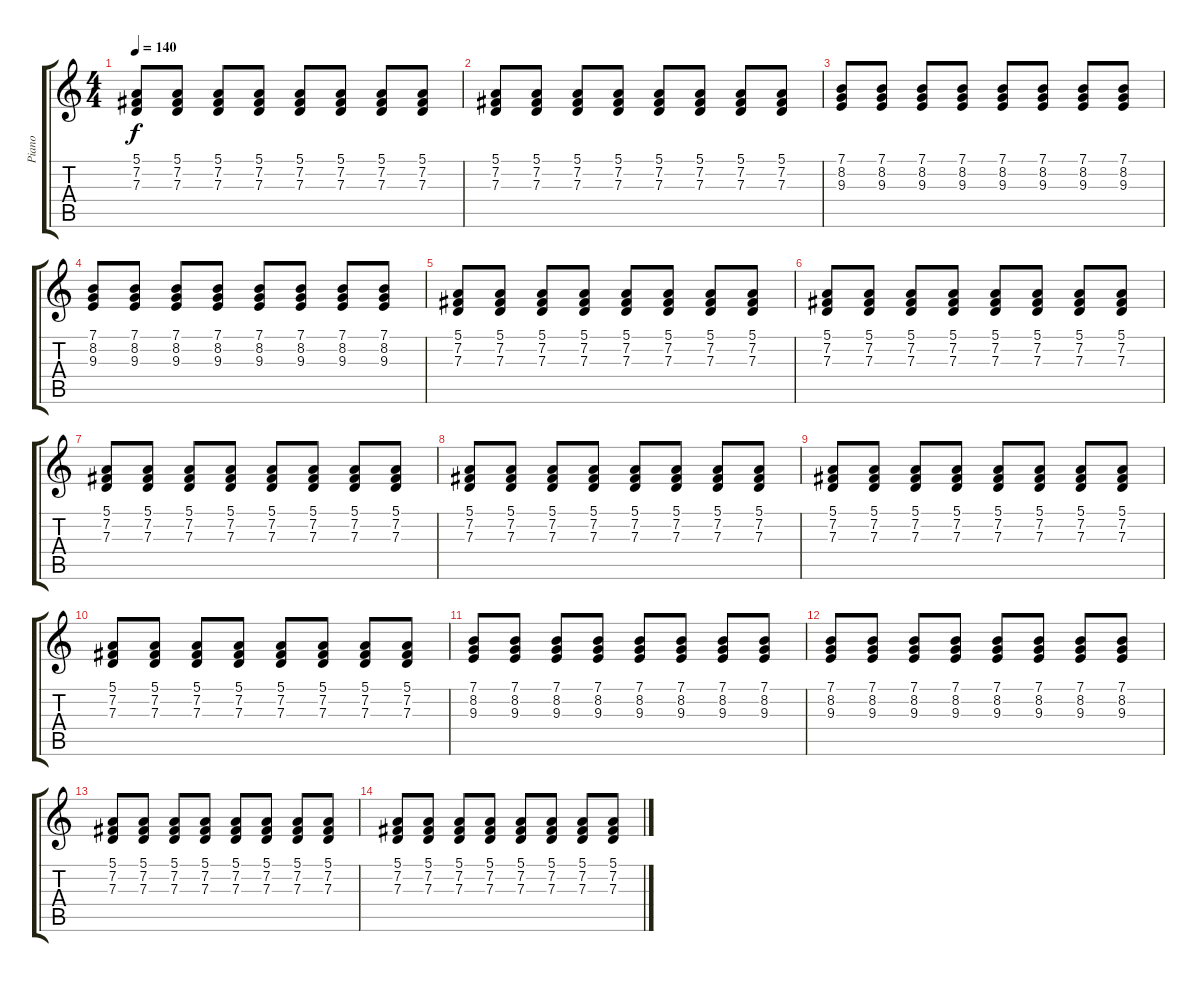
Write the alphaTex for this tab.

\track ("Piano" "Piano") {instrument brightacousticpiano}
\staff {score tabs}
\tuning (E4 B3 G3 D3 A2 E2) {hide}
\ts (4 4)
\tempo 140
\clef g2
\ks c
(5.1 7.2 7.3).8{dy f} (5.1 7.2 7.3).8 (5.1 7.2 7.3).8 (5.1 7.2 7.3).8 (5.1 7.2 7.3).8 (5.1 7.2 7.3).8 (5.1 7.2 7.3).8 (5.1 7.2 7.3).8 |
(5.1 7.2 7.3).8 (5.1 7.2 7.3).8 (5.1 7.2 7.3).8 (5.1 7.2 7.3).8 (5.1 7.2 7.3).8 (5.1 7.2 7.3).8 (5.1 7.2 7.3).8 (5.1 7.2 7.3).8 |
(7.1 8.2 9.3).8 (7.1 8.2 9.3).8 (7.1 8.2 9.3).8 (7.1 8.2 9.3).8 (7.1 8.2 9.3).8 (7.1 8.2 9.3).8 (7.1 8.2 9.3).8 (7.1 8.2 9.3).8 |
(7.1 8.2 9.3).8 (7.1 8.2 9.3).8 (7.1 8.2 9.3).8 (7.1 8.2 9.3).8 (7.1 8.2 9.3).8 (7.1 8.2 9.3).8 (7.1 8.2 9.3).8 (7.1 8.2 9.3).8 |
(5.1 7.2 7.3).8 (5.1 7.2 7.3).8 (5.1 7.2 7.3).8 (5.1 7.2 7.3).8 (5.1 7.2 7.3).8 (5.1 7.2 7.3).8 (5.1 7.2 7.3).8 (5.1 7.2 7.3).8 |
(5.1 7.2 7.3).8 (5.1 7.2 7.3).8 (5.1 7.2 7.3).8 (5.1 7.2 7.3).8 (5.1 7.2 7.3).8 (5.1 7.2 7.3).8 (5.1 7.2 7.3).8 (5.1 7.2 7.3).8 |
(5.1 7.2 7.3).8 (5.1 7.2 7.3).8 (5.1 7.2 7.3).8 (5.1 7.2 7.3).8 (5.1 7.2 7.3).8 (5.1 7.2 7.3).8 (5.1 7.2 7.3).8 (5.1 7.2 7.3).8 |
(5.1 7.2 7.3).8 (5.1 7.2 7.3).8 (5.1 7.2 7.3).8 (5.1 7.2 7.3).8 (5.1 7.2 7.3).8 (5.1 7.2 7.3).8 (5.1 7.2 7.3).8 (5.1 7.2 7.3).8 |
(5.1 7.2 7.3).8 (5.1 7.2 7.3).8 (5.1 7.2 7.3).8 (5.1 7.2 7.3).8 (5.1 7.2 7.3).8 (5.1 7.2 7.3).8 (5.1 7.2 7.3).8 (5.1 7.2 7.3).8 |
(5.1 7.2 7.3).8 (5.1 7.2 7.3).8 (5.1 7.2 7.3).8 (5.1 7.2 7.3).8 (5.1 7.2 7.3).8 (5.1 7.2 7.3).8 (5.1 7.2 7.3).8 (5.1 7.2 7.3).8 |
(7.1 8.2 9.3).8 (7.1 8.2 9.3).8 (7.1 8.2 9.3).8 (7.1 8.2 9.3).8 (7.1 8.2 9.3).8 (7.1 8.2 9.3).8 (7.1 8.2 9.3).8 (7.1 8.2 9.3).8 |
(7.1 8.2 9.3).8 (7.1 8.2 9.3).8 (7.1 8.2 9.3).8 (7.1 8.2 9.3).8 (7.1 8.2 9.3).8 (7.1 8.2 9.3).8 (7.1 8.2 9.3).8 (7.1 8.2 9.3).8 |
(5.1 7.2 7.3).8 (5.1 7.2 7.3).8 (5.1 7.2 7.3).8 (5.1 7.2 7.3).8 (5.1 7.2 7.3).8 (5.1 7.2 7.3).8 (5.1 7.2 7.3).8 (5.1 7.2 7.3).8 |
(5.1 7.2 7.3).8 (5.1 7.2 7.3).8 (5.1 7.2 7.3).8 (5.1 7.2 7.3).8 (5.1 7.2 7.3).8 (5.1 7.2 7.3).8 (5.1 7.2 7.3).8 (5.1 7.2 7.3).8
